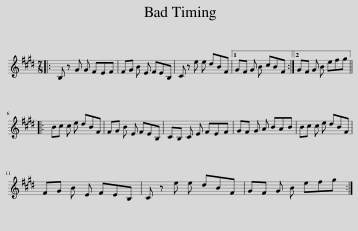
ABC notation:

X:1
L:1/8
M:7/8
I:linebreak $
K:E
V:1 treble
V:1
|: B, z G G FEF | FG B E FEB, | C z e e dBF |1 GF G B cBF :|2 GF G B efg |:$ %5
 Bc c e dBF | FG B E FEB, | CB, C E FEF | GF G A BAB | Bc c e dBF |$ %10
 FG B E FEB, | C z e e dBF | GF G B efg :| %13
